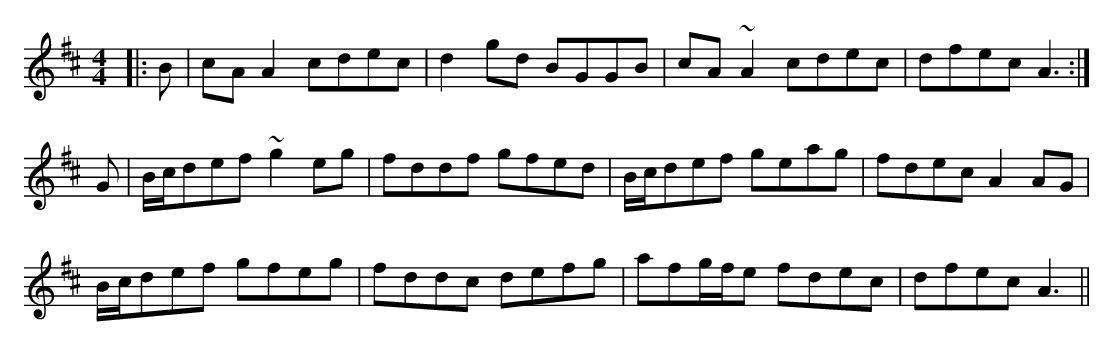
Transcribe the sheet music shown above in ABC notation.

X:1
M:4/4
K:Amix
|:B|cAA2 cdec|d2gd BGGB|cA~A2 cdec|dfec A3:|
G|B/c/def ~g2eg|fddf gfed|B/c/def geag|fdec A2AG|
B/c/def gfeg|fddc defg|afg/f/e fdec|dfec A3||
